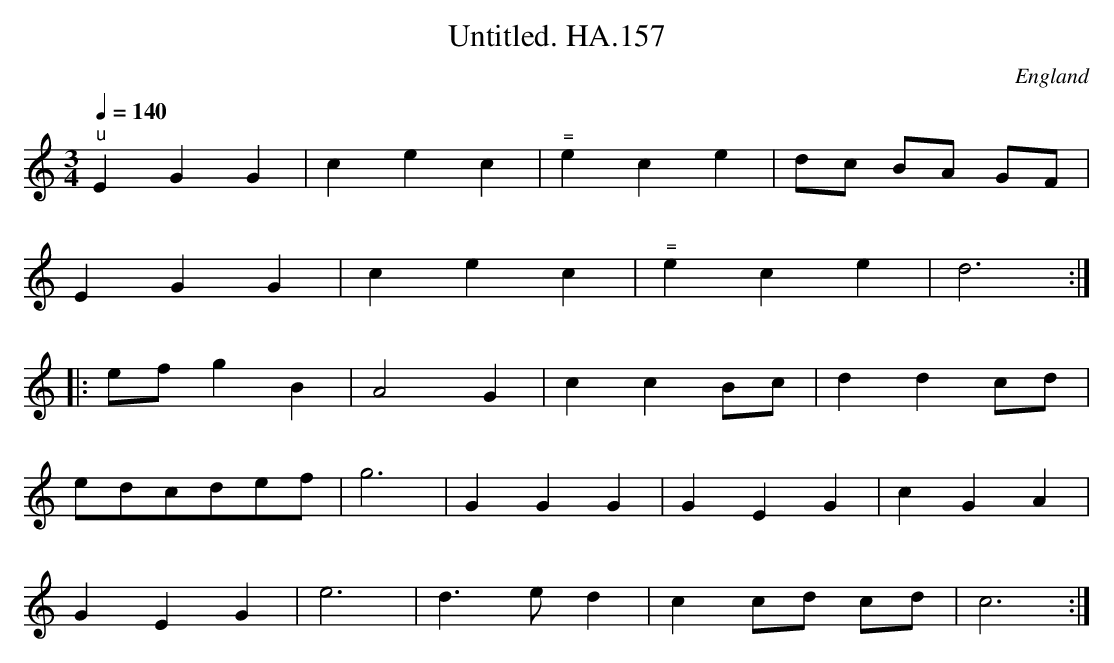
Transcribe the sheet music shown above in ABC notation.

X:1
T:Untitled. HA.157
M:3/4
L:1/8
Q:1/4=140
O:England
K:C major
"^u"E2G2G2|c2e2c2|"^="e2c2e2|dc BA GF|!
E2G2G2|c2e2c2|"^="e2c2e2|d6:|!
|:ef g2B2|A4G2|c2c2 Bc|d2d2 cd|!
edcdef|g6|G2G2G2|G2E2G2|c2G2A2|!
G2E2G2|e6|d3ed2|c2 cd cd|c6:|
